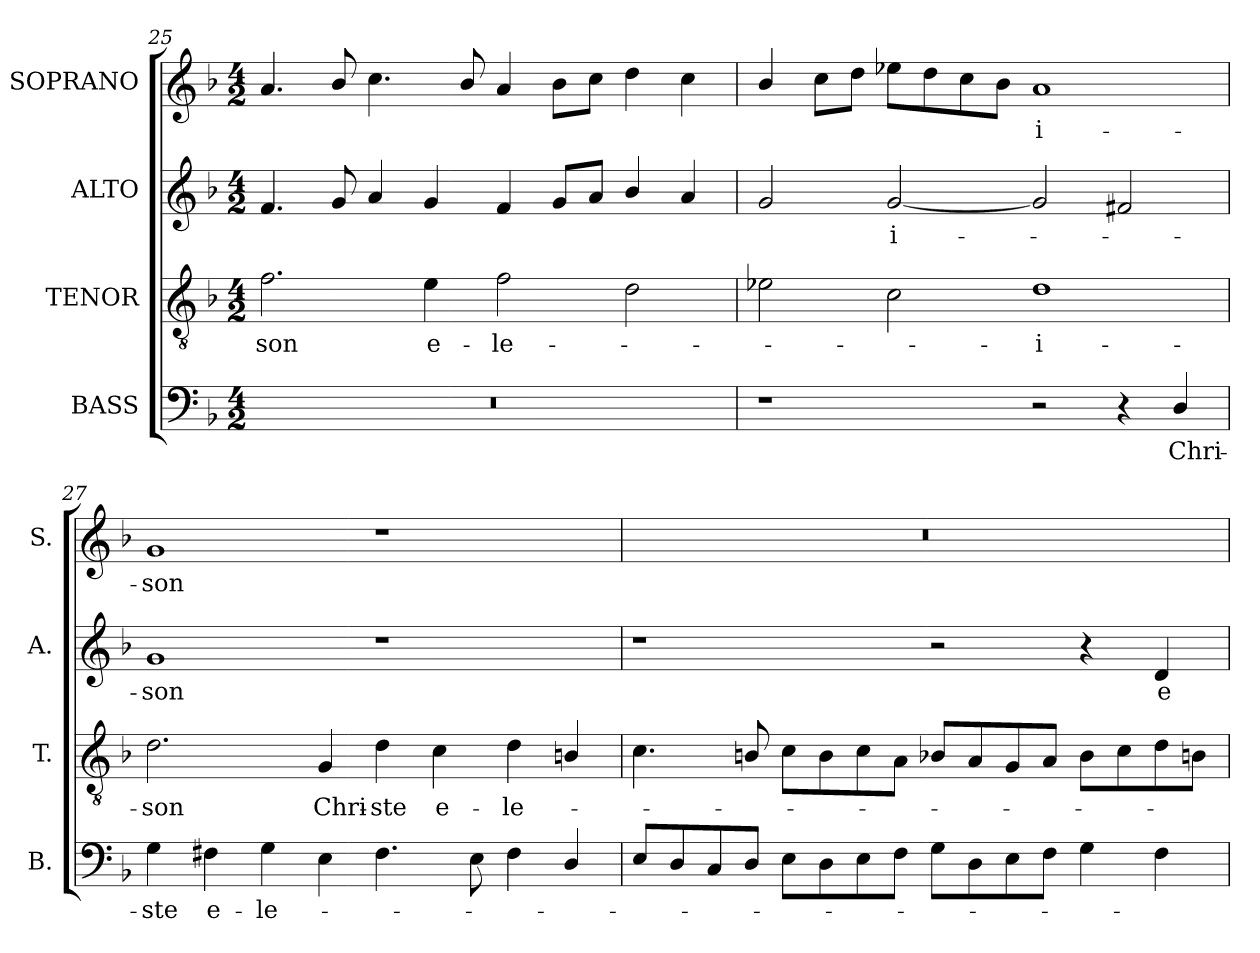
**kern	**text	**kern	**text	**kern	**text	**kern	**text
*part4	*part4	*part3	*part3	*part2	*part2	*part1	*part1
*staff4	*staff4	*staff3	*staff3	*staff2	*staff2	*staff1	*staff1
*I"BASS	*	*I"TENOR	*	*I"ALTO	*	*I"SOPRANO	*
*I'B.	*	*I'T.	*	*I'A.	*	*I'S.	*
!!LO:LB:g=z
*clefF4	*	*clefGv2	*	*clefG2	*	*clefG2	*
*	*	*ITrd7c12	*	*	*	*	*
*k[b-]	*	*k[b-]	*	*k[b-]	*	*k[b-]	*
*F:	*	*F:	*	*F:	*	*F:	*
*M4/2	*	*M4/2	*	*M4/2	*	*M4/2	*
=25	=25	=25	=25	=25	=25	=25	=25
!LO:N:vis=1	!	!	!	!	!	!	!
!	!	!	!LO:LY:b:color=#000000	!	!	!	!
0r	.	2.Fi\	-son	4.fi/	.	4.ai/	.
.	.	.	.	8gi/	.	8b-i/	.
.	.	.	.	4ai/	.	4.cci\	.
!	!	!	!LO:LY:b:color=#000000	!	!	!	!
.	.	4Ei\	e-	4gi/	.	.	.
.	.	.	.	.	.	8b-i/	.
!	!	!	!LO:LY:b:color=#000000	!	!	!	!
.	.	2Fi\	-le-	4fi/	.	4ai/	.
.	.	.	.	8gi/L	.	8b-i\L	.
.	.	.	.	8ai/J	.	8cci\J	.
.	.	2Di\	.	4b-i/	.	4ddi\	.
.	.	.	.	4ai/	.	4cci\	.
=26	=26	=26	=26	=26	=26	=26	=26
1r	.	2E-Xi\	.	2gi/	.	4b-i/	.
.	.	.	.	.	.	8cci\L	.
.	.	.	.	.	.	8ddi\J	.
!	!	!	!	!	!LO:LY:b:color=#000000	!	!
.	.	2Ci\	.	[2gi/	-i-	8ee-Xi\L	.
.	.	.	.	.	.	8ddi\	.
.	.	.	.	.	.	8cci\	.
.	.	.	.	.	.	8b-i\J	.
!	!	!	!LO:LY:b:color=#000000	!	!	!	!
!	!	!	!	!	!	!	!LO:LY:b:color=#000000
2r	.	1Di	-i-	2gi/]	.	1ai	-i-
4r	.	.	.	2f#Xi/	.	.	.
!	!LO:LY:b:color=#000000	!	!	!	!	!	!
4Di/	Chri-	.	.	.	.	.	.
=27	=27	=27	=27	=27	=27	=27	=27
!	!LO:LY:b:color=#000000	!	!	!	!	!	!
!	!	!	!LO:LY:b:color=#000000	!	!	!	!
!	!	!	!	!	!LO:LY:b:color=#000000	!	!
!	!	!	!	!	!	!	!LO:LY:b:color=#000000
4Gi\	-ste	2.Di\	-son	1gi	-son	1gi	-son
!	!LO:LY:b:color=#000000	!	!	!	!	!	!
4F#Xi\	e-	.	.	.	.	.	.
!	!LO:LY:b:color=#000000	!	!	!	!	!	!
4Gi\	-le-	.	.	.	.	.	.
!	!	!	!LO:LY:b:color=#000000	!	!	!	!
4Ei\	.	4GGi/	Chri-	.	.	.	.
!	!	!	!LO:LY:b:color=#000000	!	!	!	!
4.F#i\	.	4Di\	-ste	1r	.	1r	.
!	!	!	!LO:LY:b:color=#000000	!	!	!	!
.	.	4Ci\	e-	.	.	.	.
8Ei\	.	.	.	.	.	.	.
!	!	!	!LO:LY:b:color=#000000	!	!	!	!
4F#i\	.	4Di\	-le-	.	.	.	.
4Di/	.	4BBni/	.	.	.	.	.
!!LO:LB:g=z
=28	=28	=28	=28	=28	=28	=28	=28
!	!	!	!	!	!	!LO:N:vis=1	!
8Ei/L	.	4.Ci\	.	1r	.	0r	.
8Di/	.	.	.	.	.	.	.
8Ci/	.	.	.	.	.	.	.
8Di/J	.	8BBni/	.	.	.	.	.
8Ei\L	.	8Ci\L	.	.	.	.	.
8Di\	.	8BBi\	.	.	.	.	.
8Ei\	.	8Ci\	.	.	.	.	.
8Fi\J	.	8AAi\J	.	.	.	.	.
8Gi\L	.	8BB-Xi/L	.	2r	.	.	.
8Di\	.	8AAi/	.	.	.	.	.
8Ei\	.	8GGi/	.	.	.	.	.
8Fi\J	.	8AAi/J	.	.	.	.	.
4Gi\	.	8BB-i\L	.	4r	.	.	.
.	.	8Ci\	.	.	.	.	.
!	!	!	!	!	!LO:LY:b:color=#000000	!	!
4Fi\	.	8Di\	.	4di/	e-	.	.
.	.	8BBni\J	.	.	.	.	.
=	=	=	=	=	=	=	=
*-	*-	*-	*-	*-	*-	*-	*-
